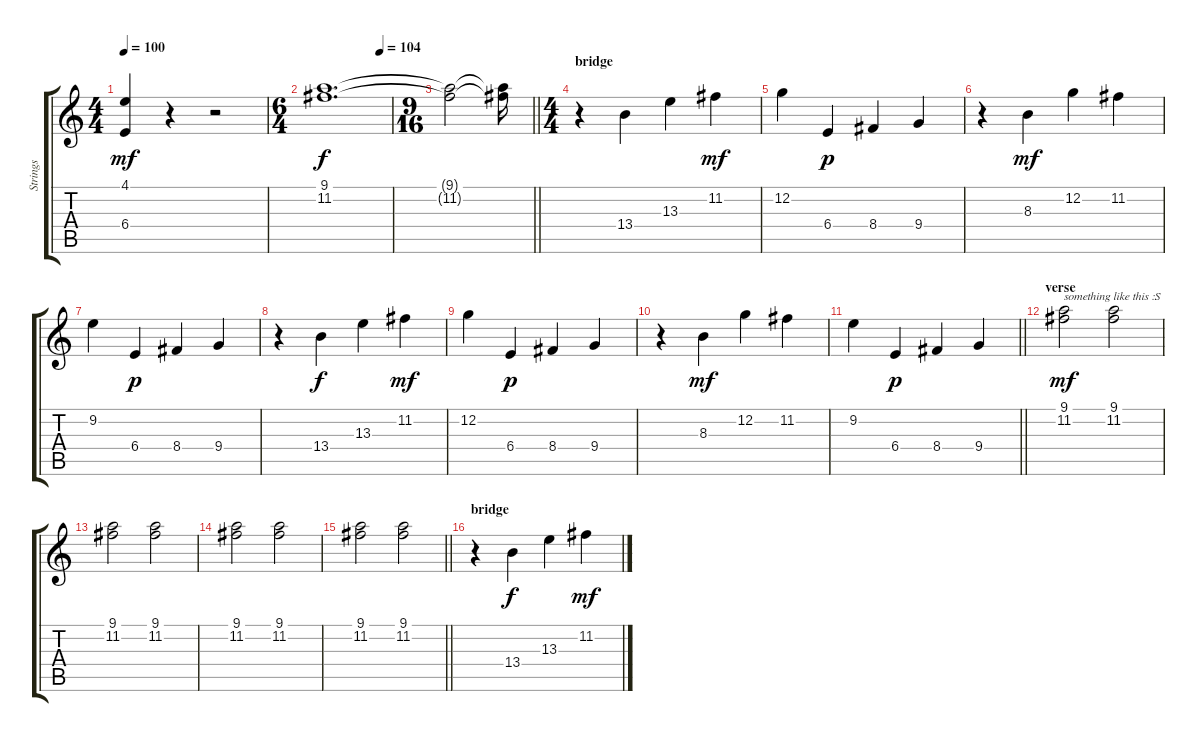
\track ("Strings" "Strings") {instrument stringensemble1}
\staff {score tabs}
\tuning (C5 G4 Eb4 Bb3 F3 C3) {hide}
\ts (4 4)
\tempo 100
\clef g2
\ks c
(4.1 6.4).4{dy mf volume 9} r.4 r.2 |
\ts (6 4)
\tempo (104 0.8333333333333334)
(9.1 11.2).1{d dy f} |
\ts (9 16)
\barLineRight lightlight
(9.1{t} 11.2{t}).2 (9.1{t} 11.2{t}).16 |
\ts (4 4)
\section ("" "bridge")
r.4 13.4.4 13.3.4 11.2.4{dy mf} |
12.2.4 6.4.4{dy p} 8.4.4 9.4.4 |
r.4 8.3.4{dy mf} 12.2.4 11.2.4 |
9.2.4 6.4.4{dy p} 8.4.4 9.4.4 |
r.4 13.4.4{dy f} 13.3.4 11.2.4{dy mf} |
12.2.4 6.4.4{dy p} 8.4.4 9.4.4 |
r.4 8.3.4{dy mf} 12.2.4 11.2.4 |
\barLineRight lightlight
9.2.4 6.4.4{dy p} 8.4.4 9.4.4 |
\section ("" "verse")
(9.1 11.2).2{txt "something like this :S" dy mf volume 7} (9.1 11.2).2 |
(9.1 11.2).2 (9.1 11.2).2 |
(9.1 11.2).2 (9.1 11.2).2 |
\barLineRight lightlight
(9.1 11.2).2 (9.1 11.2).2 |
\section ("" "bridge")
r.4 13.4.4{dy f volume 9} 13.3.4 11.2.4{dy mf}
